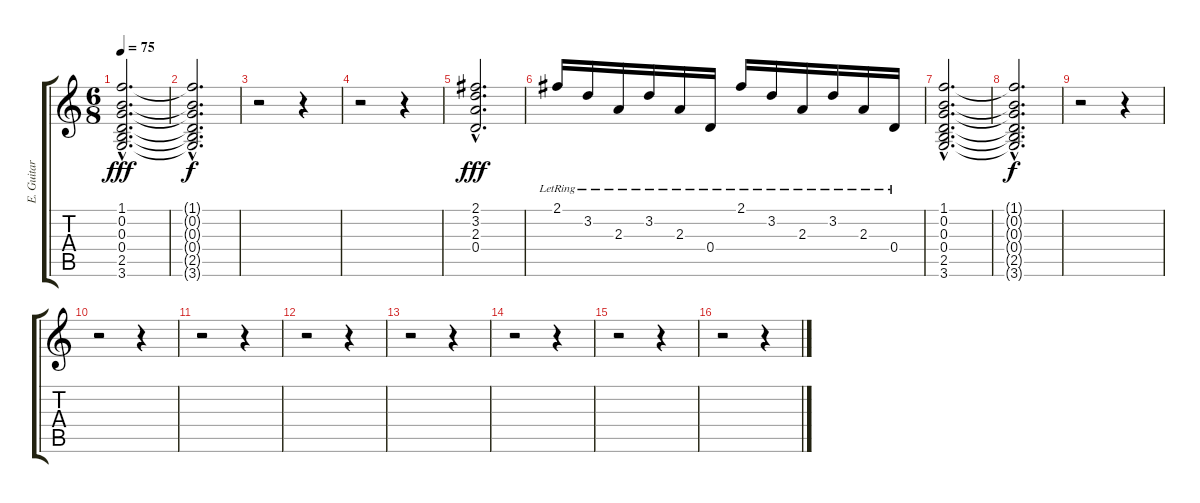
\track ("E. Guitar (Clean Right)" "E. Guitar ") {instrument electricguitarclean}
\staff {score tabs}
\tuning (E4 B3 G3 D3 A2 E2) {hide}
\ts (6 8)
\tempo 75
\clef g2
\ks c
(1.1{hac} 0.2{hac} 0.3{hac} 0.4{hac} 2.5{hac} 3.6{hac}).2{d dy fff} |
(1.1{hac t} 0.2{hac t} 0.3{hac t} 0.4{hac t} 2.5{hac t} 3.6{hac t}).2{d dy f} |
r.2 r.4 |
r.2 r.4 |
(2.1{hac} 3.2{hac} 2.3{hac} 0.4{hac}).2{d dy fff} |
2.1{lr}.16 3.2{lr}.16 2.3{lr}.16 3.2{lr}.16 2.3{lr}.16 0.4{lr}.16 2.1{lr}.16 3.2{lr}.16 2.3{lr}.16 3.2{lr}.16 2.3{lr}.16 0.4{lr}.16 |
(1.1{hac} 0.2{hac} 0.3{hac} 0.4{hac} 2.5{hac} 3.6{hac}).2{d} |
(1.1{hac t} 0.2{hac t} 0.3{hac t} 0.4{hac t} 2.5{hac t} 3.6{hac t}).2{d dy f} |
r.2 r.4 |
r.2 r.4 |
r.2 r.4 |
r.2 r.4 |
r.2 r.4 |
r.2 r.4 |
r.2 r.4 |
r.2 r.4
